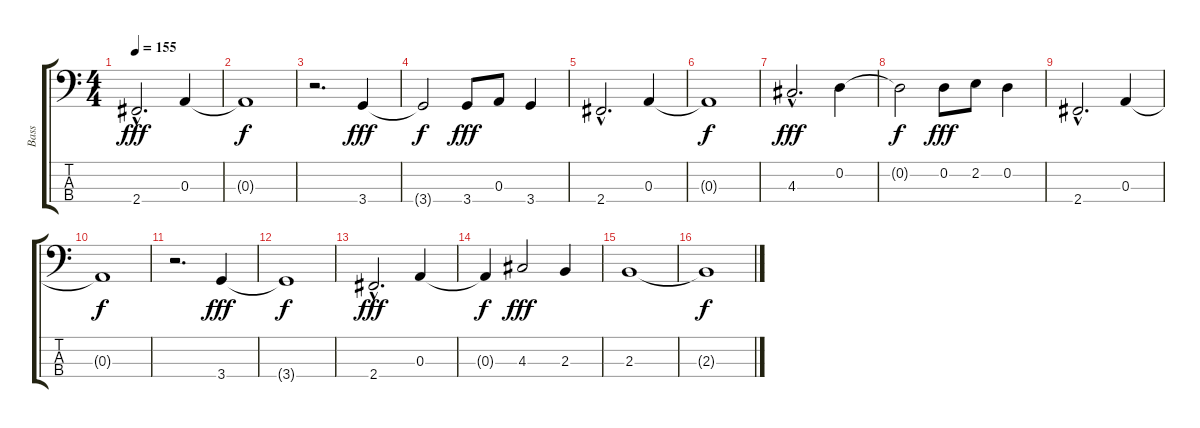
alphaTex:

\track ("Bass" "Bass") {instrument electricbassfinger}
\staff {score tabs}
\tuning (G2 D2 A1 E1) {hide}
\ts (4 4)
\tempo 155
\clef f4
\ks c
2.4{hac}.2{d dy fff} 0.3.4 |
0.3{t}.1{dy f} |
r.2{d} 3.4.4{dy fff} |
3.4{t}.2{dy f} 3.4.8{dy fff} 0.3.8 3.4.4 |
2.4{hac}.2{d} 0.3.4 |
0.3{t}.1{dy f} |
4.3{hac}.2{d dy fff} 0.2.4 |
0.2{t}.2{dy f} 0.2.8{dy fff} 2.2.8 0.2.4 |
2.4{hac}.2{d} 0.3.4 |
0.3{t}.1{dy f} |
r.2{d} 3.4.4{dy fff} |
3.4{t}.1{dy f} |
2.4{hac}.2{d dy fff} 0.3.4 |
0.3{t}.4{dy f} 4.3.2{dy fff} 2.3.4 |
2.3.1 |
2.3{t}.1{dy f}
